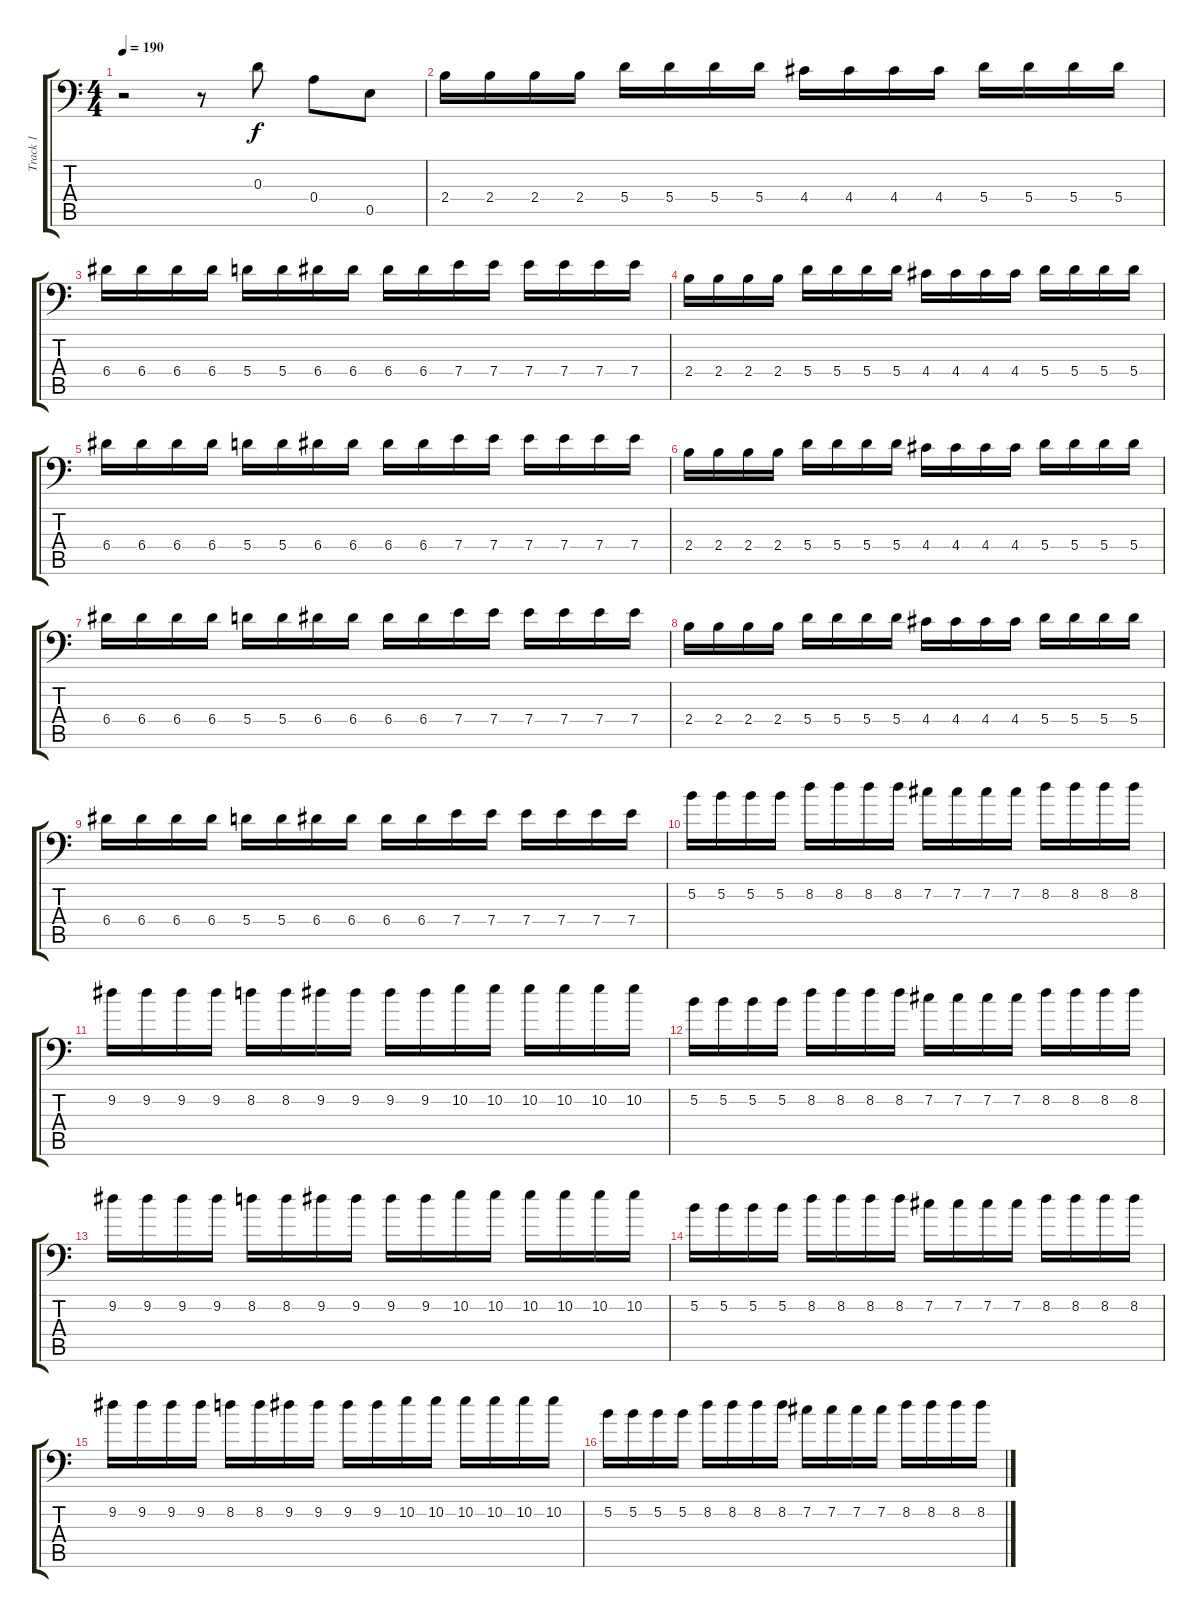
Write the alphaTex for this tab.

\track ("Track 1" "Track 1") {instrument distortionguitar}
\staff {score tabs}
\tuning (B3 Gb3 D3 A2 E2 A1) {hide}
\ts (4 4)
\tempo 190
\clef f4
\ks c
r.2{dy f} r.8 0.3.8 0.4.8 0.5.8 |
2.4.16 2.4.16 2.4.16 2.4.16 5.4.16 5.4.16 5.4.16 5.4.16 4.4.16 4.4.16 4.4.16 4.4.16 5.4.16 5.4.16 5.4.16 5.4.16 |
6.4.16 6.4.16 6.4.16 6.4.16 5.4.16 5.4.16 6.4.16 6.4.16 6.4.16 6.4.16 7.4.16 7.4.16 7.4.16 7.4.16 7.4.16 7.4.16 |
2.4.16 2.4.16 2.4.16 2.4.16 5.4.16 5.4.16 5.4.16 5.4.16 4.4.16 4.4.16 4.4.16 4.4.16 5.4.16 5.4.16 5.4.16 5.4.16 |
6.4.16 6.4.16 6.4.16 6.4.16 5.4.16 5.4.16 6.4.16 6.4.16 6.4.16 6.4.16 7.4.16 7.4.16 7.4.16 7.4.16 7.4.16 7.4.16 |
2.4.16 2.4.16 2.4.16 2.4.16 5.4.16 5.4.16 5.4.16 5.4.16 4.4.16 4.4.16 4.4.16 4.4.16 5.4.16 5.4.16 5.4.16 5.4.16 |
6.4.16 6.4.16 6.4.16 6.4.16 5.4.16 5.4.16 6.4.16 6.4.16 6.4.16 6.4.16 7.4.16 7.4.16 7.4.16 7.4.16 7.4.16 7.4.16 |
2.4.16 2.4.16 2.4.16 2.4.16 5.4.16 5.4.16 5.4.16 5.4.16 4.4.16 4.4.16 4.4.16 4.4.16 5.4.16 5.4.16 5.4.16 5.4.16 |
6.4.16 6.4.16 6.4.16 6.4.16 5.4.16 5.4.16 6.4.16 6.4.16 6.4.16 6.4.16 7.4.16 7.4.16 7.4.16 7.4.16 7.4.16 7.4.16 |
5.2.16 5.2.16 5.2.16 5.2.16 8.2.16 8.2.16 8.2.16 8.2.16 7.2.16 7.2.16 7.2.16 7.2.16 8.2.16 8.2.16 8.2.16 8.2.16 |
9.2.16 9.2.16 9.2.16 9.2.16 8.2.16 8.2.16 9.2.16 9.2.16 9.2.16 9.2.16 10.2.16 10.2.16 10.2.16 10.2.16 10.2.16 10.2.16 |
5.2.16 5.2.16 5.2.16 5.2.16 8.2.16 8.2.16 8.2.16 8.2.16 7.2.16 7.2.16 7.2.16 7.2.16 8.2.16 8.2.16 8.2.16 8.2.16 |
9.2.16 9.2.16 9.2.16 9.2.16 8.2.16 8.2.16 9.2.16 9.2.16 9.2.16 9.2.16 10.2.16 10.2.16 10.2.16 10.2.16 10.2.16 10.2.16 |
5.2.16 5.2.16 5.2.16 5.2.16 8.2.16 8.2.16 8.2.16 8.2.16 7.2.16 7.2.16 7.2.16 7.2.16 8.2.16 8.2.16 8.2.16 8.2.16 |
9.2.16 9.2.16 9.2.16 9.2.16 8.2.16 8.2.16 9.2.16 9.2.16 9.2.16 9.2.16 10.2.16 10.2.16 10.2.16 10.2.16 10.2.16 10.2.16 |
5.2.16 5.2.16 5.2.16 5.2.16 8.2.16 8.2.16 8.2.16 8.2.16 7.2.16 7.2.16 7.2.16 7.2.16 8.2.16 8.2.16 8.2.16 8.2.16
